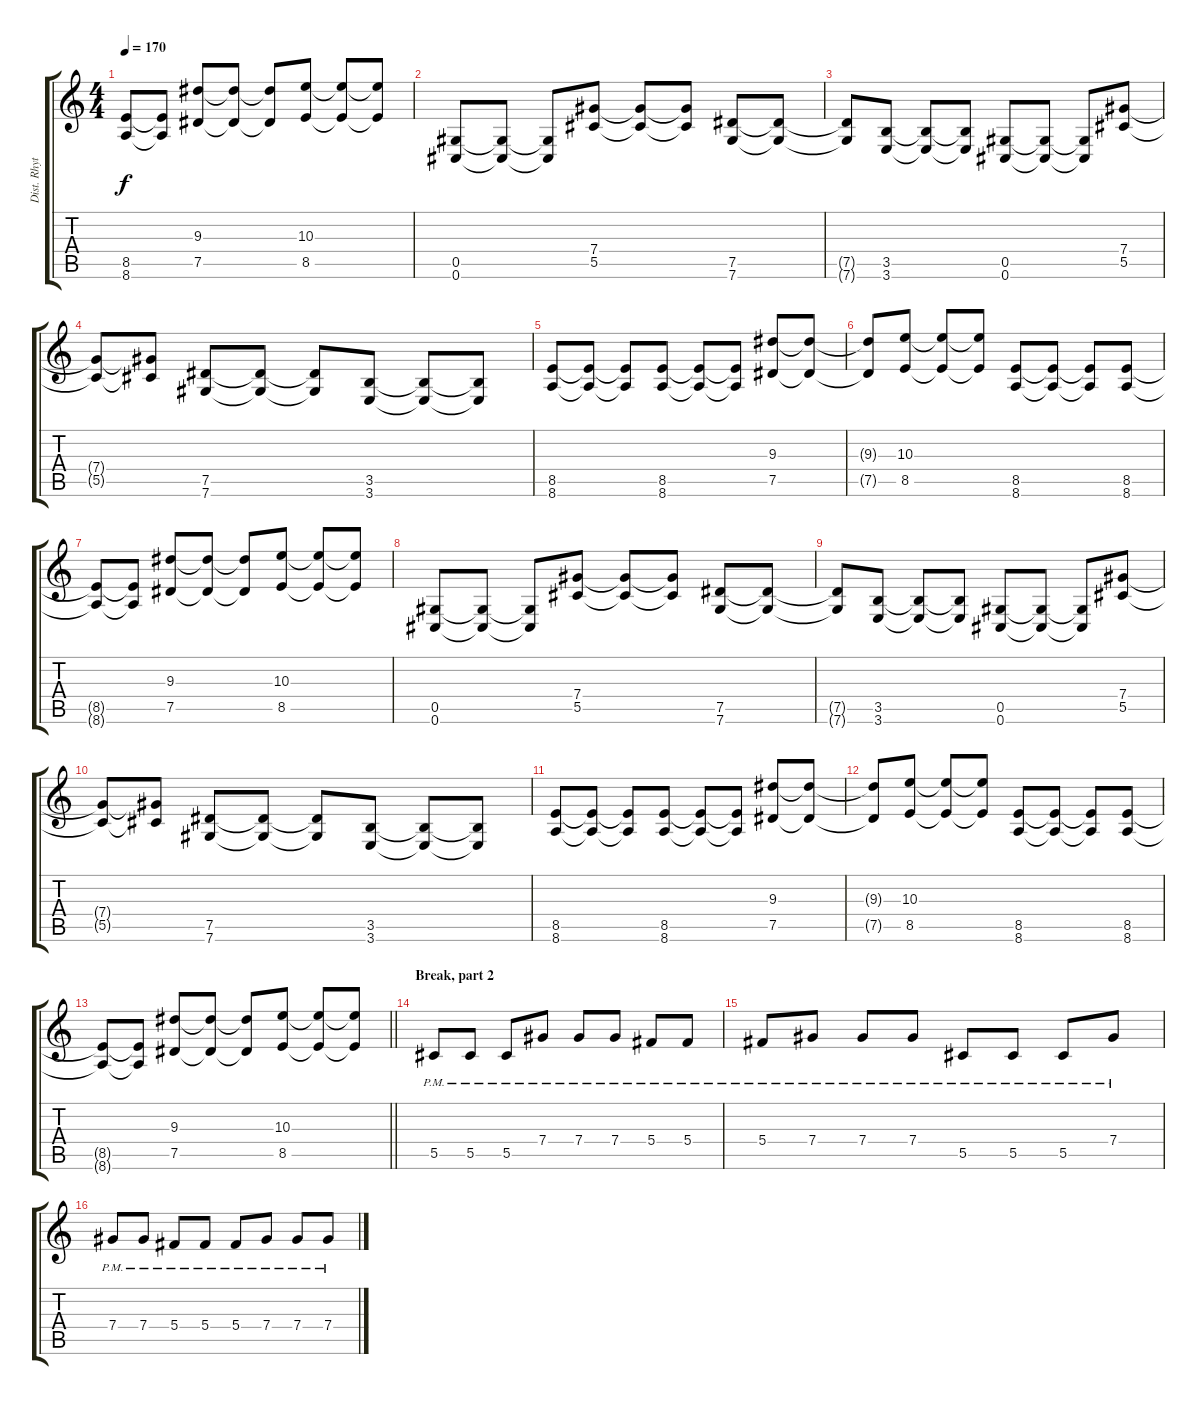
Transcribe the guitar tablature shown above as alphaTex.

\track ("Dist. Rhytm Guitar [L]" "Dist. Rhyt") {instrument distortionguitar}
\staff {score tabs}
\tuning (Eb4 Bb3 Gb3 Db3 Ab2 Db2) {hide}
\ts (4 4)
\tempo 170
\clef g2
\ks c
(8.5{t} 8.6{t}).8{dy f} (8.5{t} 8.6{t}).8 (9.3 7.5).8 (9.3{t} 7.5{t}).8 (9.3{t} 7.5{t}).8 (10.3 8.5).8 (10.3{t} 8.5{t}).8 (10.3{t} 8.5{t}).8 |
(0.5 0.6).8 (0.5{t} 0.6{t}).8 (0.5{t} 0.6{t}).8 (7.4 5.5).8 (7.4{t} 5.5{t}).8 (7.4{t} 5.5{t}).8 (7.5 7.6).8 (7.5{t} 7.6{t}).8 |
(7.5{t} 7.6{t}).8 (3.5 3.6).8 (3.5{t} 3.6{t}).8 (3.5{t} 3.6{t}).8 (0.5 0.6).8 (0.5{t} 0.6{t}).8 (0.5{t} 0.6{t}).8 (7.4 5.5).8 |
(7.4{t} 5.5{t}).8 (7.4{t} 5.5{t}).8 (7.5 7.6).8 (7.5{t} 7.6{t}).8 (7.5{t} 7.6{t}).8 (3.5 3.6).8 (3.5{t} 3.6{t}).8 (3.5{t} 3.6{t}).8 |
(8.5 8.6).8 (8.5{t} 8.6{t}).8 (8.5{t} 8.6{t}).8 (8.5 8.6).8 (8.5{t} 8.6{t}).8 (8.5{t} 8.6{t}).8 (9.3 7.5).8 (9.3{t} 7.5{t}).8 |
(9.3{t} 7.5{t}).8 (10.3 8.5).8 (10.3{t} 8.5{t}).8 (10.3{t} 8.5{t}).8 (8.5 8.6).8 (8.5{t} 8.6{t}).8 (8.5{t} 8.6{t}).8 (8.5 8.6).8 |
(8.5{t} 8.6{t}).8 (8.5{t} 8.6{t}).8 (9.3 7.5).8 (9.3{t} 7.5{t}).8 (9.3{t} 7.5{t}).8 (10.3 8.5).8 (10.3{t} 8.5{t}).8 (10.3{t} 8.5{t}).8 |
(0.5 0.6).8 (0.5{t} 0.6{t}).8 (0.5{t} 0.6{t}).8 (7.4 5.5).8 (7.4{t} 5.5{t}).8 (7.4{t} 5.5{t}).8 (7.5 7.6).8 (7.5{t} 7.6{t}).8 |
(7.5{t} 7.6{t}).8 (3.5 3.6).8 (3.5{t} 3.6{t}).8 (3.5{t} 3.6{t}).8 (0.5 0.6).8 (0.5{t} 0.6{t}).8 (0.5{t} 0.6{t}).8 (7.4 5.5).8 |
(7.4{t} 5.5{t}).8 (7.4{t} 5.5{t}).8 (7.5 7.6).8 (7.5{t} 7.6{t}).8 (7.5{t} 7.6{t}).8 (3.5 3.6).8 (3.5{t} 3.6{t}).8 (3.5{t} 3.6{t}).8 |
(8.5 8.6).8 (8.5{t} 8.6{t}).8 (8.5{t} 8.6{t}).8 (8.5 8.6).8 (8.5{t} 8.6{t}).8 (8.5{t} 8.6{t}).8 (9.3 7.5).8 (9.3{t} 7.5{t}).8 |
(9.3{t} 7.5{t}).8 (10.3 8.5).8 (10.3{t} 8.5{t}).8 (10.3{t} 8.5{t}).8 (8.5 8.6).8 (8.5{t} 8.6{t}).8 (8.5{t} 8.6{t}).8 (8.5 8.6).8 |
\barLineRight lightlight
(8.5{t} 8.6{t}).8 (8.5{t} 8.6{t}).8 (9.3 7.5).8 (9.3{t} 7.5{t}).8 (9.3{t} 7.5{t}).8 (10.3 8.5).8 (10.3{t} 8.5{t}).8 (10.3{t} 8.5{t}).8 |
\section ("" "Break, part 2")
5.5{pm}.8 5.5{pm}.8 5.5{pm}.8 7.4{pm}.8 7.4{pm}.8 7.4{pm}.8 5.4{pm}.8 5.4{pm}.8 |
5.4{pm}.8 7.4{pm}.8 7.4{pm}.8 7.4{pm}.8 5.5{pm}.8 5.5{pm}.8 5.5{pm}.8 7.4{pm}.8 |
7.4{pm}.8 7.4{pm}.8 5.4{pm}.8 5.4{pm}.8 5.4{pm}.8 7.4{pm}.8 7.4{pm}.8 7.4{pm}.8
